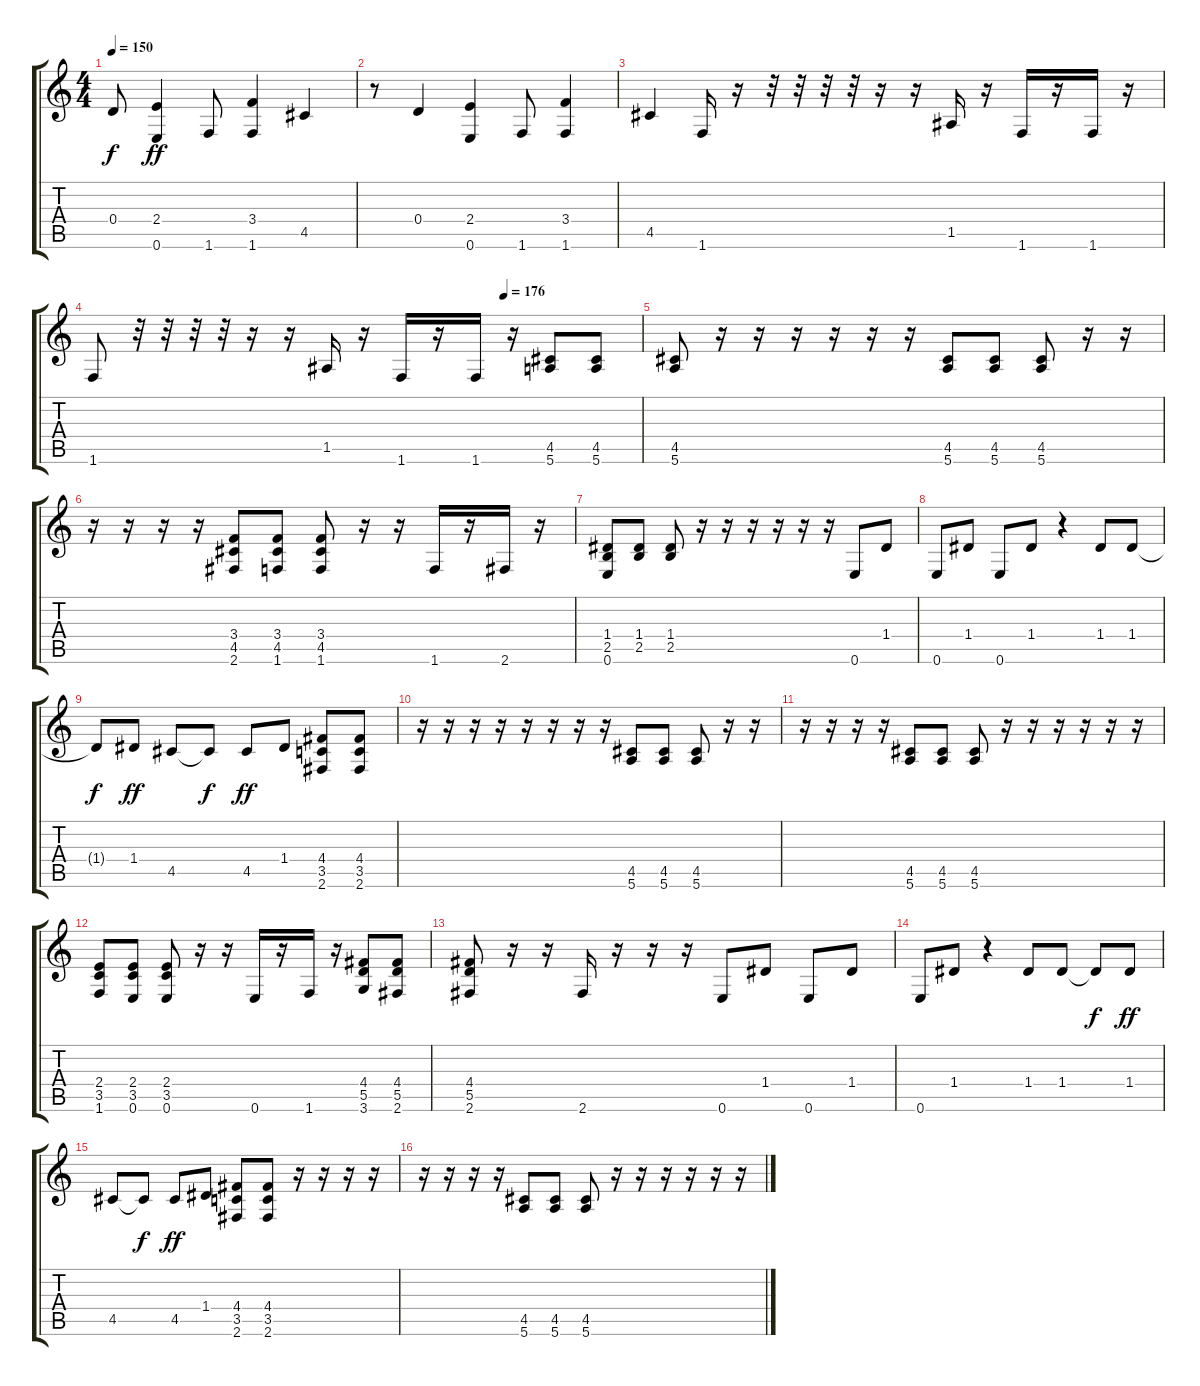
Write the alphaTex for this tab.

\track "" {instrument distortionguitar}
\staff {score tabs}
\tuning (E4 B3 G3 D3 A2 E2) {hide}
\ts (4 4)
\tempo 150
\clef g2
\ks c
0.4{t}.8{dy f} (2.4 0.6).4{dy ff} 1.6.8 (3.4 1.6).4 4.5.4 |
r.8 0.4.4 (2.4 0.6).4 1.6.8 (3.4 1.6).4 |
4.5.4 1.6.16 r.16 r.32 r.32 r.32 r.32 r.16 r.16 1.5.16 r.16 1.6.16 r.16 1.6.16 r.16 |
\tempo (176 0.75)
1.6.8 r.32 r.32 r.32 r.32 r.16 r.16 1.5.16 r.16 1.6.16 r.16 1.6.16 r.16 (4.5 5.6).8 (4.5 5.6).8 |
(4.5 5.6).8 r.16 r.16 r.16 r.16 r.16 r.16 (4.5 5.6).8 (4.5 5.6).8 (4.5 5.6).8 r.16 r.16 |
r.16 r.16 r.16 r.16 (3.4 4.5 2.6).8 (3.4 4.5 1.6).8 (3.4 4.5 1.6).8 r.16 r.16 1.6.16 r.16 2.6.16 r.16 |
(1.4 2.5 0.6).8 (1.4 2.5).8 (1.4 2.5).8 r.16 r.16 r.16 r.16 r.16 r.16 0.6.8 1.4.8 |
0.6.8 1.4.8 0.6.8 1.4.8 r.4 1.4.8 1.4.8 |
1.4{t}.8{dy f} 1.4.8{dy ff} 4.5.8 4.5{t}.8{dy f} 4.5.8{dy ff} 1.4.8 (4.4 3.5 2.6).8 (4.4 3.5 2.6).8 |
r.16 r.16 r.16 r.16 r.16 r.16 r.16 r.16 (4.5 5.6).8 (4.5 5.6).8 (4.5 5.6).8 r.16 r.16 |
r.16 r.16 r.16 r.16 (4.5 5.6).8 (4.5 5.6).8 (4.5 5.6).8 r.16 r.16 r.16 r.16 r.16 r.16 |
(2.4 3.5 1.6).8 (2.4 3.5 0.6).8 (2.4 3.5 0.6).8 r.16 r.16 0.6.16 r.16 1.6.16 r.16 (4.4 5.5 3.6).8 (4.4 5.5 2.6).8 |
(4.4 5.5 2.6).8 r.16 r.16 2.6.16 r.16 r.16 r.16 0.6.8 1.4.8 0.6.8 1.4.8 |
0.6.8 1.4.8 r.4 1.4.8 1.4.8 1.4{t}.8{dy f} 1.4.8{dy ff} |
4.5.8 4.5{t}.8{dy f} 4.5.8{dy ff} 1.4.8 (4.4 3.5 2.6).8 (4.4 3.5 2.6).8 r.16 r.16 r.16 r.16 |
r.16 r.16 r.16 r.16 (4.5 5.6).8 (4.5 5.6).8 (4.5 5.6).8 r.16 r.16 r.16 r.16 r.16 r.16
